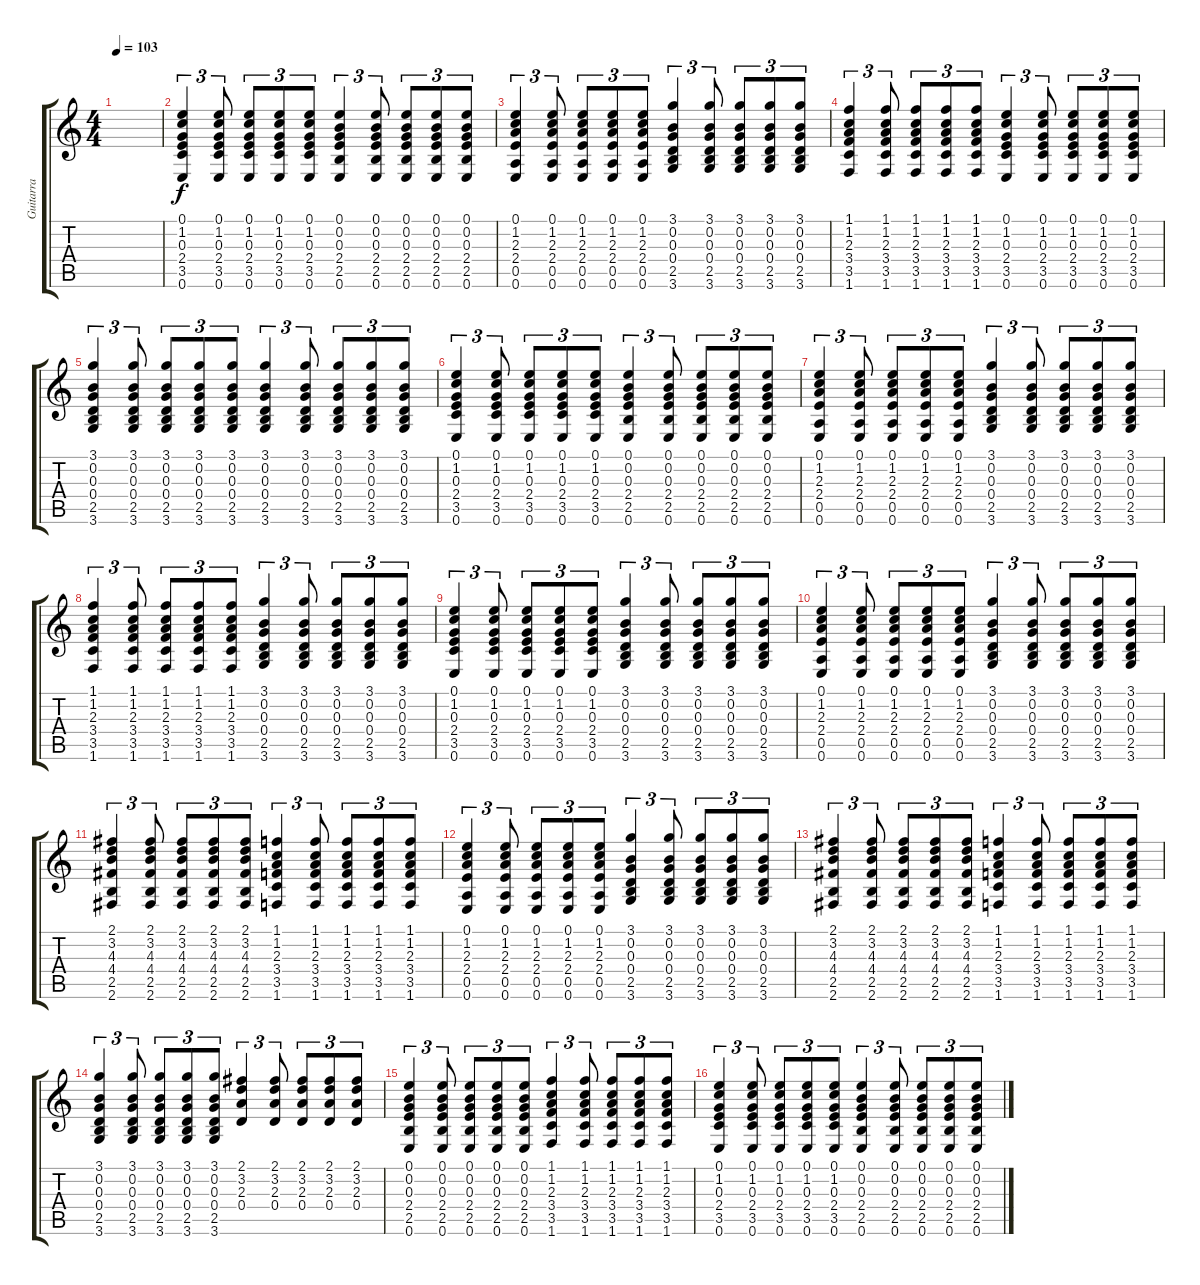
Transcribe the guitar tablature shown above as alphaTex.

\track ("Guitarra" "Guitarra") {instrument acousticguitarsteel}
\staff {score tabs}
\tuning (E4 B3 G3 D3 A2 E2) {hide}
\ts (4 4)
\tempo 103
\clef g2
\ks c
|
(0.1 1.2 0.3 2.4 3.5 0.6).4{tu (3 2)} (0.1 1.2 0.3 2.4 3.5 0.6).8{tu (3 2)} (0.1 1.2 0.3 2.4 3.5 0.6).8{tu (3 2)} (0.1 1.2 0.3 2.4 3.5 0.6).8{tu (3 2)} (0.1 1.2 0.3 2.4 3.5 0.6).8{tu (3 2)} (0.1 0.2 0.3 2.4 2.5 0.6).4{tu (3 2)} (0.1 0.2 0.3 2.4 2.5 0.6).8{tu (3 2)} (0.1 0.2 0.3 2.4 2.5 0.6).8{tu (3 2)} (0.1 0.2 0.3 2.4 2.5 0.6).8{tu (3 2)} (0.1 0.2 0.3 2.4 2.5 0.6).8{tu (3 2)} |
(0.1 1.2 2.3 2.4 0.5 0.6).4{tu (3 2)} (0.1 1.2 2.3 2.4 0.5 0.6).8{tu (3 2)} (0.1 1.2 2.3 2.4 0.5 0.6).8{tu (3 2)} (0.1 1.2 2.3 2.4 0.5 0.6).8{tu (3 2)} (0.1 1.2 2.3 2.4 0.5 0.6).8{tu (3 2)} (3.1 0.2 0.3 0.4 2.5 3.6).4{tu (3 2)} (3.1 0.2 0.3 0.4 2.5 3.6).8{tu (3 2)} (3.1 0.2 0.3 0.4 2.5 3.6).8{tu (3 2)} (3.1 0.2 0.3 0.4 2.5 3.6).8{tu (3 2)} (3.1 0.2 0.3 0.4 2.5 3.6).8{tu (3 2)} |
(1.1 1.2 2.3 3.4 3.5 1.6).4{tu (3 2)} (1.1 1.2 2.3 3.4 3.5 1.6).8{tu (3 2)} (1.1 1.2 2.3 3.4 3.5 1.6).8{tu (3 2)} (1.1 1.2 2.3 3.4 3.5 1.6).8{tu (3 2)} (1.1 1.2 2.3 3.4 3.5 1.6).8{tu (3 2)} (0.1 1.2 0.3 2.4 3.5 0.6).4{tu (3 2)} (0.1 1.2 0.3 2.4 3.5 0.6).8{tu (3 2)} (0.1 1.2 0.3 2.4 3.5 0.6).8{tu (3 2)} (0.1 1.2 0.3 2.4 3.5 0.6).8{tu (3 2)} (0.1 1.2 0.3 2.4 3.5 0.6).8{tu (3 2)} |
(3.1 0.2 0.3 0.4 2.5 3.6).4{tu (3 2)} (3.1 0.2 0.3 0.4 2.5 3.6).8{tu (3 2)} (3.1 0.2 0.3 0.4 2.5 3.6).8{tu (3 2)} (3.1 0.2 0.3 0.4 2.5 3.6).8{tu (3 2)} (3.1 0.2 0.3 0.4 2.5 3.6).8{tu (3 2)} (3.1 0.2 0.3 0.4 2.5 3.6).4{tu (3 2)} (3.1 0.2 0.3 0.4 2.5 3.6).8{tu (3 2)} (3.1 0.2 0.3 0.4 2.5 3.6).8{tu (3 2)} (3.1 0.2 0.3 0.4 2.5 3.6).8{tu (3 2)} (3.1 0.2 0.3 0.4 2.5 3.6).8{tu (3 2)} |
(0.1 1.2 0.3 2.4 3.5 0.6).4{tu (3 2)} (0.1 1.2 0.3 2.4 3.5 0.6).8{tu (3 2)} (0.1 1.2 0.3 2.4 3.5 0.6).8{tu (3 2)} (0.1 1.2 0.3 2.4 3.5 0.6).8{tu (3 2)} (0.1 1.2 0.3 2.4 3.5 0.6).8{tu (3 2)} (0.1 0.2 0.3 2.4 2.5 0.6).4{tu (3 2)} (0.1 0.2 0.3 2.4 2.5 0.6).8{tu (3 2)} (0.1 0.2 0.3 2.4 2.5 0.6).8{tu (3 2)} (0.1 0.2 0.3 2.4 2.5 0.6).8{tu (3 2)} (0.1 0.2 0.3 2.4 2.5 0.6).8{tu (3 2)} |
(0.1 1.2 2.3 2.4 0.5 0.6).4{tu (3 2)} (0.1 1.2 2.3 2.4 0.5 0.6).8{tu (3 2)} (0.1 1.2 2.3 2.4 0.5 0.6).8{tu (3 2)} (0.1 1.2 2.3 2.4 0.5 0.6).8{tu (3 2)} (0.1 1.2 2.3 2.4 0.5 0.6).8{tu (3 2)} (3.1 0.2 0.3 0.4 2.5 3.6).4{tu (3 2)} (3.1 0.2 0.3 0.4 2.5 3.6).8{tu (3 2)} (3.1 0.2 0.3 0.4 2.5 3.6).8{tu (3 2)} (3.1 0.2 0.3 0.4 2.5 3.6).8{tu (3 2)} (3.1 0.2 0.3 0.4 2.5 3.6).8{tu (3 2)} |
(1.1 1.2 2.3 3.4 3.5 1.6).4{tu (3 2)} (1.1 1.2 2.3 3.4 3.5 1.6).8{tu (3 2)} (1.1 1.2 2.3 3.4 3.5 1.6).8{tu (3 2)} (1.1 1.2 2.3 3.4 3.5 1.6).8{tu (3 2)} (1.1 1.2 2.3 3.4 3.5 1.6).8{tu (3 2)} (3.1 0.2 0.3 0.4 2.5 3.6).4{tu (3 2)} (3.1 0.2 0.3 0.4 2.5 3.6).8{tu (3 2)} (3.1 0.2 0.3 0.4 2.5 3.6).8{tu (3 2)} (3.1 0.2 0.3 0.4 2.5 3.6).8{tu (3 2)} (3.1 0.2 0.3 0.4 2.5 3.6).8{tu (3 2)} |
(0.1 1.2 0.3 2.4 3.5 0.6).4{tu (3 2)} (0.1 1.2 0.3 2.4 3.5 0.6).8{tu (3 2)} (0.1 1.2 0.3 2.4 3.5 0.6).8{tu (3 2)} (0.1 1.2 0.3 2.4 3.5 0.6).8{tu (3 2)} (0.1 1.2 0.3 2.4 3.5 0.6).8{tu (3 2)} (3.1 0.2 0.3 0.4 2.5 3.6).4{tu (3 2)} (3.1 0.2 0.3 0.4 2.5 3.6).8{tu (3 2)} (3.1 0.2 0.3 0.4 2.5 3.6).8{tu (3 2)} (3.1 0.2 0.3 0.4 2.5 3.6).8{tu (3 2)} (3.1 0.2 0.3 0.4 2.5 3.6).8{tu (3 2)} |
(0.1 1.2 2.3 2.4 0.5 0.6).4{tu (3 2)} (0.1 1.2 2.3 2.4 0.5 0.6).8{tu (3 2)} (0.1 1.2 2.3 2.4 0.5 0.6).8{tu (3 2)} (0.1 1.2 2.3 2.4 0.5 0.6).8{tu (3 2)} (0.1 1.2 2.3 2.4 0.5 0.6).8{tu (3 2)} (3.1 0.2 0.3 0.4 2.5 3.6).4{tu (3 2)} (3.1 0.2 0.3 0.4 2.5 3.6).8{tu (3 2)} (3.1 0.2 0.3 0.4 2.5 3.6).8{tu (3 2)} (3.1 0.2 0.3 0.4 2.5 3.6).8{tu (3 2)} (3.1 0.2 0.3 0.4 2.5 3.6).8{tu (3 2)} |
(2.1 3.2 4.3 4.4 2.5 2.6).4{tu (3 2)} (2.1 3.2 4.3 4.4 2.5 2.6).8{tu (3 2)} (2.1 3.2 4.3 4.4 2.5 2.6).8{tu (3 2)} (2.1 3.2 4.3 4.4 2.5 2.6).8{tu (3 2)} (2.1 3.2 4.3 4.4 2.5 2.6).8{tu (3 2)} (1.1 1.2 2.3 3.4 3.5 1.6).4{tu (3 2)} (1.1 1.2 2.3 3.4 3.5 1.6).8{tu (3 2)} (1.1 1.2 2.3 3.4 3.5 1.6).8{tu (3 2)} (1.1 1.2 2.3 3.4 3.5 1.6).8{tu (3 2)} (1.1 1.2 2.3 3.4 3.5 1.6).8{tu (3 2)} |
(0.1 1.2 2.3 2.4 0.5 0.6).4{tu (3 2)} (0.1 1.2 2.3 2.4 0.5 0.6).8{tu (3 2)} (0.1 1.2 2.3 2.4 0.5 0.6).8{tu (3 2)} (0.1 1.2 2.3 2.4 0.5 0.6).8{tu (3 2)} (0.1 1.2 2.3 2.4 0.5 0.6).8{tu (3 2)} (3.1 0.2 0.3 0.4 2.5 3.6).4{tu (3 2)} (3.1 0.2 0.3 0.4 2.5 3.6).8{tu (3 2)} (3.1 0.2 0.3 0.4 2.5 3.6).8{tu (3 2)} (3.1 0.2 0.3 0.4 2.5 3.6).8{tu (3 2)} (3.1 0.2 0.3 0.4 2.5 3.6).8{tu (3 2)} |
(2.1 3.2 4.3 4.4 2.5 2.6).4{tu (3 2)} (2.1 3.2 4.3 4.4 2.5 2.6).8{tu (3 2)} (2.1 3.2 4.3 4.4 2.5 2.6).8{tu (3 2)} (2.1 3.2 4.3 4.4 2.5 2.6).8{tu (3 2)} (2.1 3.2 4.3 4.4 2.5 2.6).8{tu (3 2)} (1.1 1.2 2.3 3.4 3.5 1.6).4{tu (3 2)} (1.1 1.2 2.3 3.4 3.5 1.6).8{tu (3 2)} (1.1 1.2 2.3 3.4 3.5 1.6).8{tu (3 2)} (1.1 1.2 2.3 3.4 3.5 1.6).8{tu (3 2)} (1.1 1.2 2.3 3.4 3.5 1.6).8{tu (3 2)} |
(3.1 0.2 0.3 0.4 2.5 3.6).4{tu (3 2)} (3.1 0.2 0.3 0.4 2.5 3.6).8{tu (3 2)} (3.1 0.2 0.3 0.4 2.5 3.6).8{tu (3 2)} (3.1 0.2 0.3 0.4 2.5 3.6).8{tu (3 2)} (3.1 0.2 0.3 0.4 2.5 3.6).8{tu (3 2)} (2.1 3.2 2.3 0.4).4{tu (3 2)} (2.1 3.2 2.3 0.4).8{tu (3 2)} (2.1 3.2 2.3 0.4).8{tu (3 2)} (2.1 3.2 2.3 0.4).8{tu (3 2)} (2.1 3.2 2.3 0.4).8{tu (3 2)} |
(0.1 0.2 0.3 2.4 2.5 0.6).4{tu (3 2)} (0.1 0.2 0.3 2.4 2.5 0.6).8{tu (3 2)} (0.1 0.2 0.3 2.4 2.5 0.6).8{tu (3 2)} (0.1 0.2 0.3 2.4 2.5 0.6).8{tu (3 2)} (0.1 0.2 0.3 2.4 2.5 0.6).8{tu (3 2)} (1.1 1.2 2.3 3.4 3.5 1.6).4{tu (3 2)} (1.1 1.2 2.3 3.4 3.5 1.6).8{tu (3 2)} (1.1 1.2 2.3 3.4 3.5 1.6).8{tu (3 2)} (1.1 1.2 2.3 3.4 3.5 1.6).8{tu (3 2)} (1.1 1.2 2.3 3.4 3.5 1.6).8{tu (3 2)} |
(0.1 1.2 0.3 2.4 3.5 0.6).4{tu (3 2)} (0.1 1.2 0.3 2.4 3.5 0.6).8{tu (3 2)} (0.1 1.2 0.3 2.4 3.5 0.6).8{tu (3 2)} (0.1 1.2 0.3 2.4 3.5 0.6).8{tu (3 2)} (0.1 1.2 0.3 2.4 3.5 0.6).8{tu (3 2)} (0.1 0.2 0.3 2.4 2.5 0.6).4{tu (3 2)} (0.1 0.2 0.3 2.4 2.5 0.6).8{tu (3 2)} (0.1 0.2 0.3 2.4 2.5 0.6).8{tu (3 2)} (0.1 0.2 0.3 2.4 2.5 0.6).8{tu (3 2)} (0.1 0.2 0.3 2.4 2.5 0.6).8{tu (3 2)}
